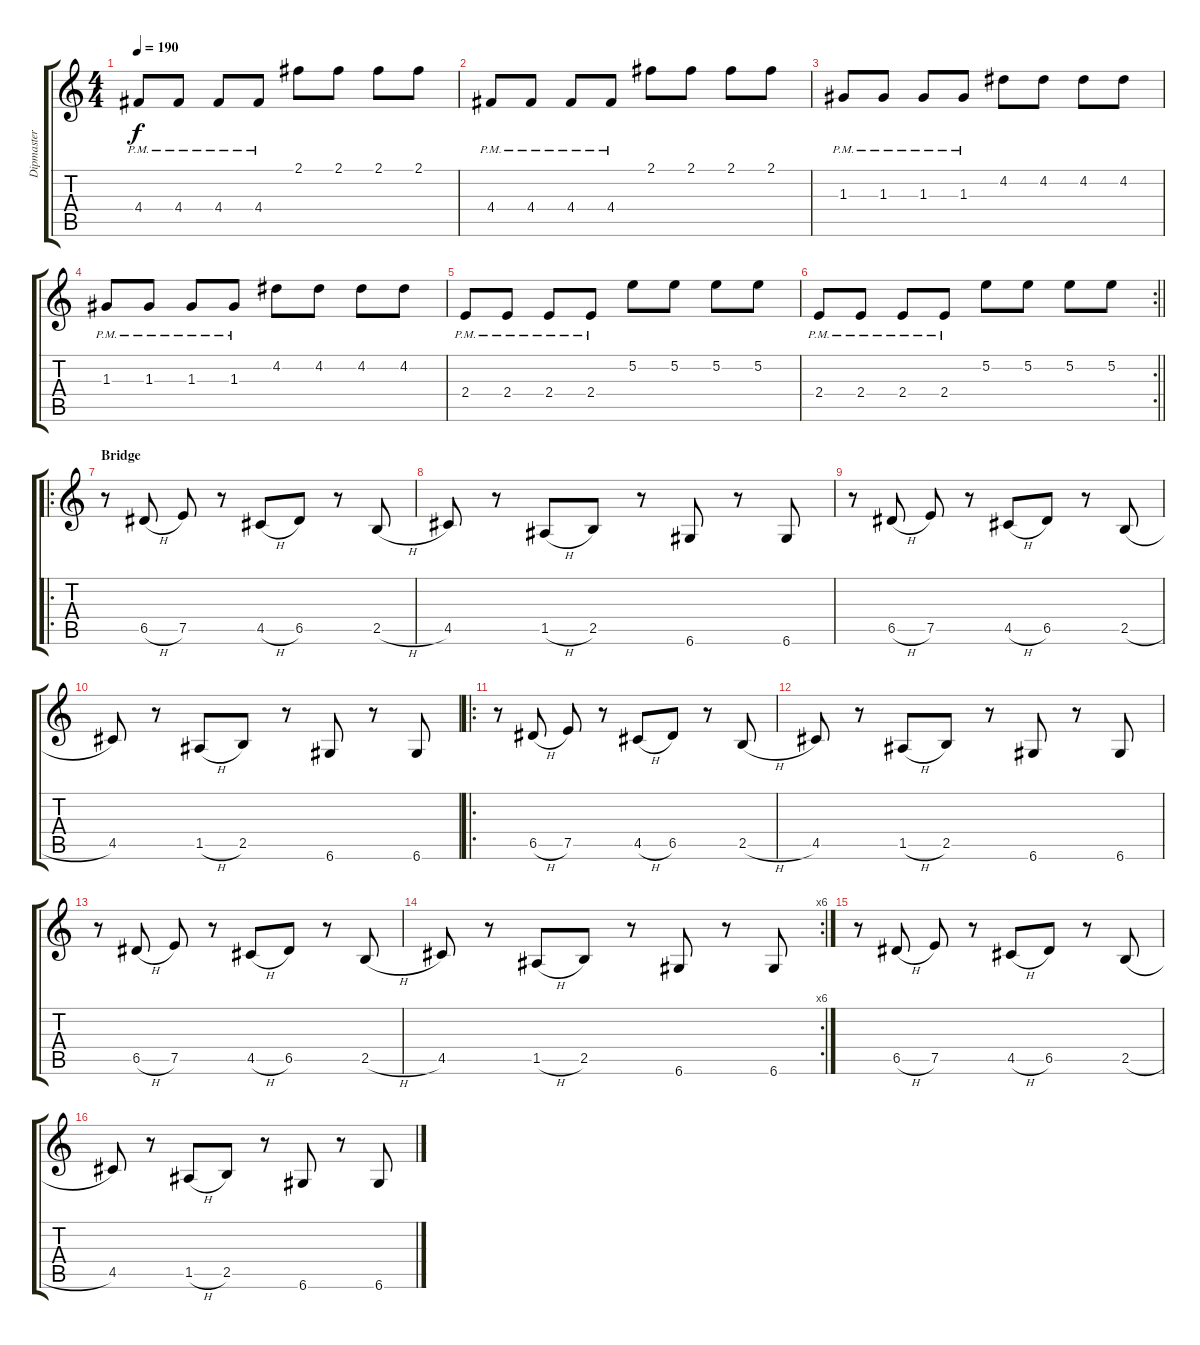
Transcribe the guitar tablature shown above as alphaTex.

\track ("Dipmaster" "Dipmaster") {instrument distortionguitar}
\staff {score tabs}
\tuning (E4 B3 G3 D3 A2 D2) {hide}
\ts (4 4)
\tempo 190
\clef g2
\ks c
4.4{pm}.8{dy f} 4.4{pm}.8 4.4{pm}.8 4.4{pm}.8 2.1.8 2.1.8 2.1.8 2.1.8 |
4.4{pm}.8 4.4{pm}.8 4.4{pm}.8 4.4{pm}.8 2.1.8 2.1.8 2.1.8 2.1.8 |
1.3{pm}.8 1.3{pm}.8 1.3{pm}.8 1.3{pm}.8 4.2.8 4.2.8 4.2.8 4.2.8 |
1.3{pm}.8 1.3{pm}.8 1.3{pm}.8 1.3{pm}.8 4.2.8 4.2.8 4.2.8 4.2.8 |
2.4{pm}.8 2.4{pm}.8 2.4{pm}.8 2.4{pm}.8 5.2.8 5.2.8 5.2.8 5.2.8 |
\rc 2
\barLineRight lightlight
2.4{pm}.8 2.4{pm}.8 2.4{pm}.8 2.4{pm}.8 5.2.8 5.2.8 5.2.8 5.2.8 |
\ro
\section ("" "Bridge")
r.8 6.5{h}.8 7.5.8 r.8 4.5{h}.8 6.5.8 r.8 2.5{h}.8 |
4.5.8 r.8 1.5{h}.8 2.5.8 r.8 6.6.8 r.8 6.6.8 |
r.8 6.5{h}.8 7.5.8 r.8 4.5{h}.8 6.5.8 r.8 2.5{h}.8 |
4.5.8 r.8 1.5{h}.8 2.5.8 r.8 6.6.8 r.8 6.6.8 |
\ro
r.8 6.5{h}.8 7.5.8 r.8 4.5{h}.8 6.5.8 r.8 2.5{h}.8 |
4.5.8 r.8 1.5{h}.8 2.5.8 r.8 6.6.8 r.8 6.6.8 |
r.8 6.5{h}.8 7.5.8 r.8 4.5{h}.8 6.5.8 r.8 2.5{h}.8 |
\rc 6
4.5.8 r.8 1.5{h}.8 2.5.8 r.8 6.6.8 r.8 6.6.8 |
r.8 6.5{h}.8 7.5.8 r.8 4.5{h}.8 6.5.8 r.8 2.5{h}.8 |
4.5.8 r.8 1.5{h}.8 2.5.8 r.8 6.6.8 r.8 6.6.8
